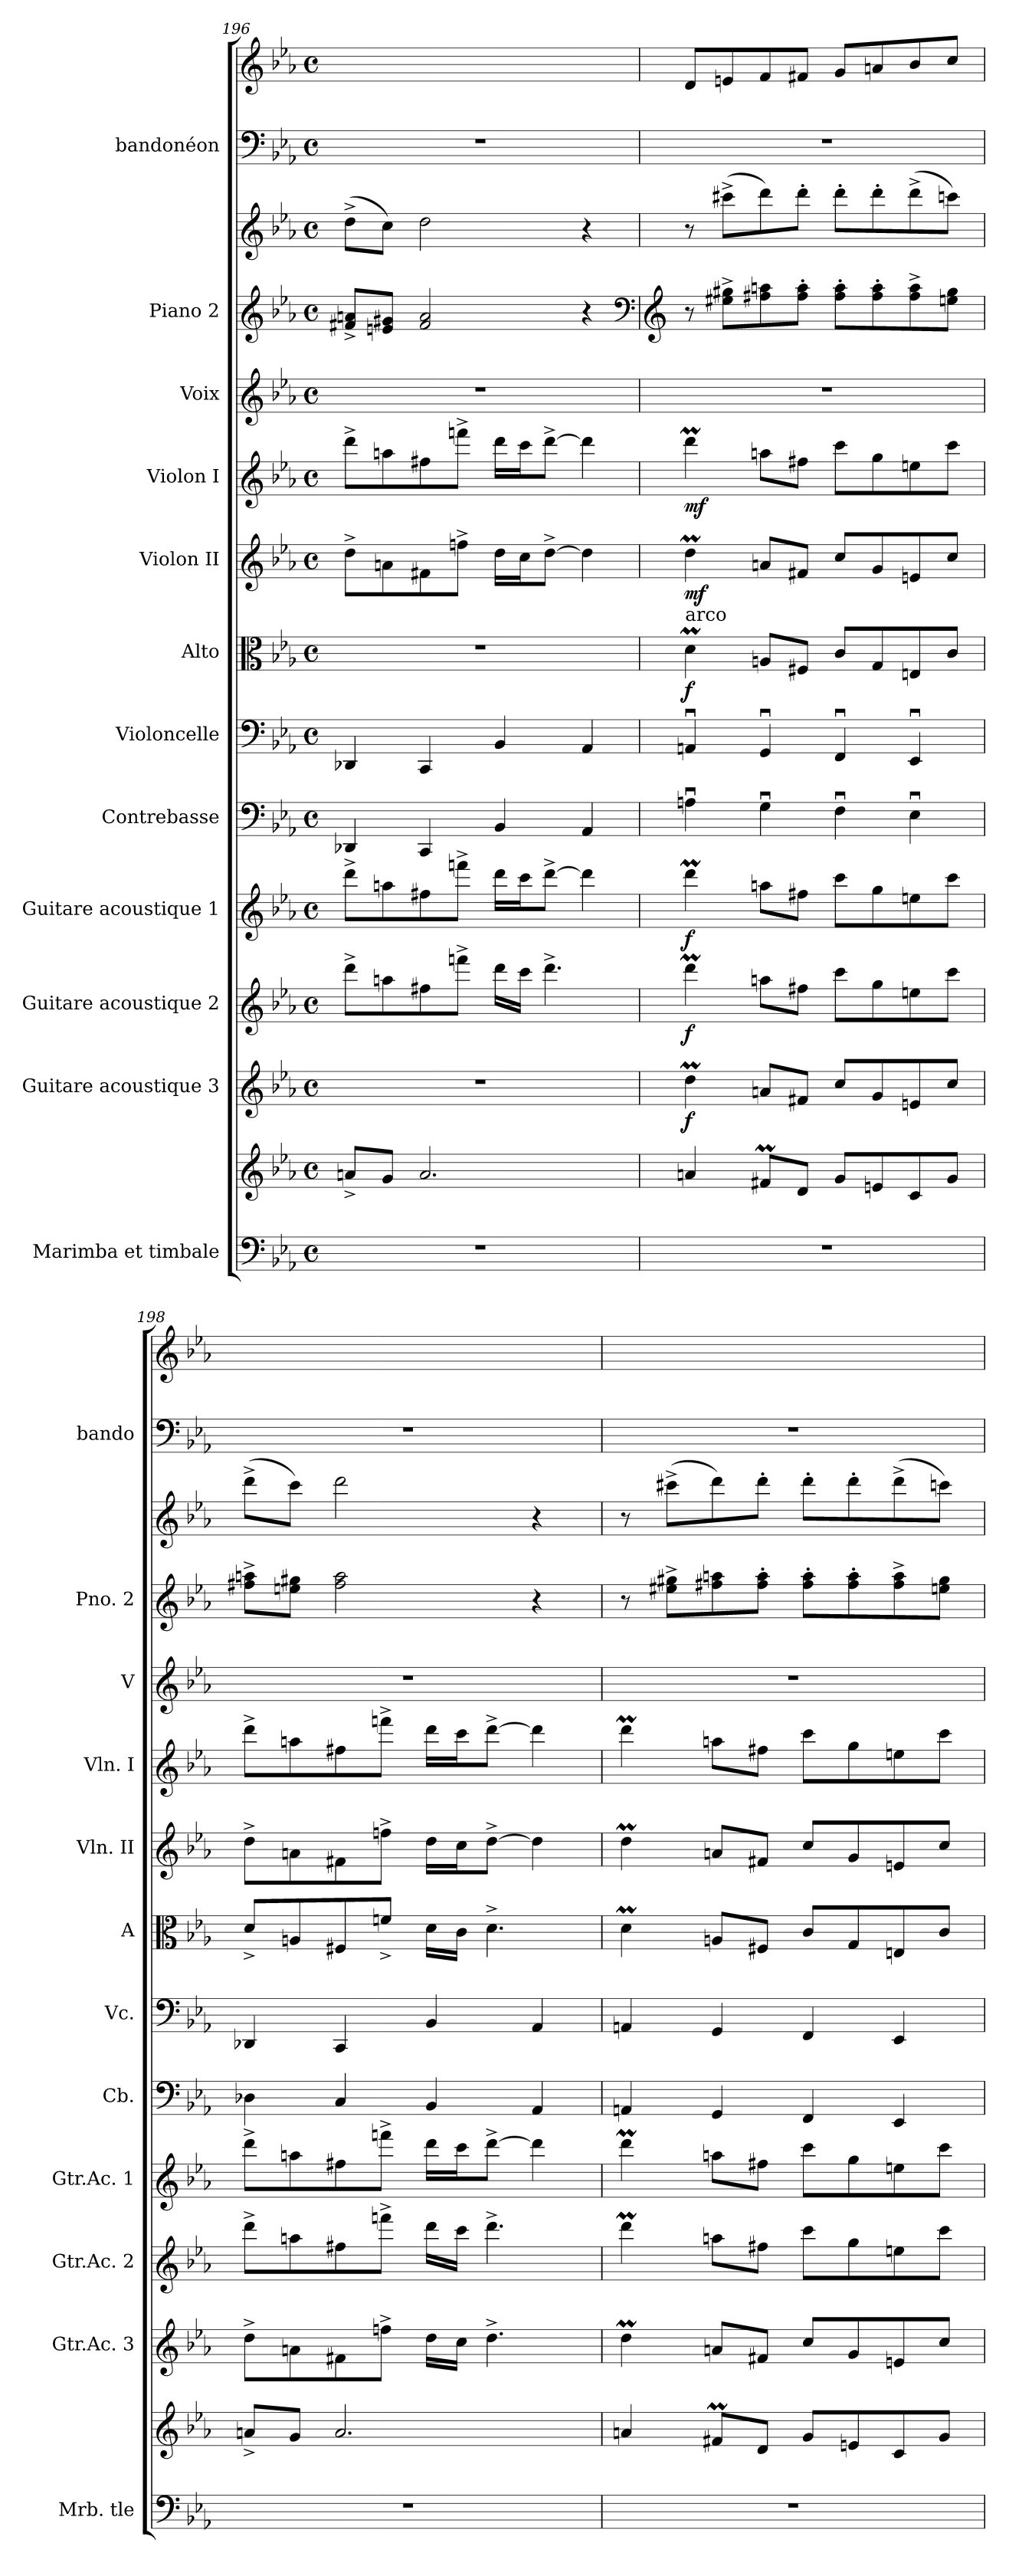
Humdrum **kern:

**kern	**kern	**kern	**dynam	**kern	**dynam	**kern	**dynam	**kern	**kern	**kern	**dynam	**kern	**dynam	**kern	**dynam	**kern	**kern	**kern	**kern	**kern
*part12	*part12	*part11	*part11	*part10	*part10	*part9	*part9	*part8	*part7	*part6	*part6	*part5	*part5	*part4	*part4	*part3	*part2	*part2	*part1	*part1
*staff15	*staff14	*staff13	*staff13	*staff12	*staff12	*staff11	*staff11	*staff10	*staff9	*staff8	*staff8	*staff7	*staff7	*staff6	*staff6	*staff5	*staff4	*staff3	*staff2	*staff1
*I"Marimba et timbale	*	*I"Guitare acoustique 3	*	*I"Guitare acoustique 2	*	*I"Guitare acoustique 1	*	*I"Contrebasse	*I"Violoncelle	*I"Alto	*	*I"Violon II	*	*I"Violon I	*	*I"Voix	*I"Piano 2	*	*I"bandonéon	*
*I'Mrb. tle	*	*I'Gtr.Ac. 3	*	*I'Gtr.Ac. 2	*	*I'Gtr.Ac. 1	*	*I'Cb.	*I'Vc.	*I'A	*	*I'Vln. II	*	*I'Vln. I	*	*I'V	*I'Pno. 2	*	*I'bando	*
*clefF4	*clefG2	*clefG2	*	*clefG2	*	*clefG2	*	*clefF4	*clefF4	*clefC3	*	*clefG2	*	*clefG2	*	*clefG2	*clefG2	*clefG2	*clefF4	*clefG2
*	*	*ITrd7c12	*	*ITrd7c12	*	*ITrd7c12	*	*ITrd7c12	*	*	*	*	*	*	*	*	*	*	*	*
*k[b-e-a-]	*k[b-e-a-]	*k[b-e-a-]	*	*k[b-e-a-]	*	*k[b-e-a-]	*	*k[b-e-a-]	*k[b-e-a-]	*k[b-e-a-]	*	*k[b-e-a-]	*	*k[b-e-a-]	*	*k[b-e-a-]	*k[b-e-a-]	*k[b-e-a-]	*k[b-e-a-]	*k[b-e-a-]
*c:	*c:	*c:	*	*c:	*	*c:	*	*c:	*c:	*c:	*	*c:	*	*c:	*	*c:	*c:	*c:	*c:	*c:
*M4/4	*M4/4	*M4/4	*	*M4/4	*	*M4/4	*	*M4/4	*M4/4	*M4/4	*	*M4/4	*	*M4/4	*	*M4/4	*M4/4	*M4/4	*M4/4	*M4/4
*met(c)	*met(c)	*met(c)	*	*met(c)	*	*met(c)	*	*met(c)	*met(c)	*met(c)	*	*met(c)	*	*met(c)	*	*met(c)	*met(c)	*met(c)	*met(c)	*met(c)
=196	=196	=196	=196	=196	=196	=196	=196	=196	=196	=196	=196	=196	=196	=196	=196	=196	=196	=196	=196	=196
1r	8an^</L	1r	.	8dd^>\L	.	8dd^>\L	.	4DDD-X/	4DD-X/	1r	.	8dd^>\L	.	8ddd^>\L	.	1r	8f#X/^< 8an/^<L	(>8dd^>\L	1r	1dyy
.	8g/J	.	.	8an\	.	8an\	.	.	.	.	.	8an\	.	8aan\	.	.	8en/ 8g#X/J	8cc\J)	.	.
.	2.a/	.	.	8f#X\	.	8f#X\	.	4CCC/	4CC/	.	.	8f#X\	.	8ff#X\	.	.	2f#/ 2a/	2dd\	.	.
.	.	.	.	8ffn^>\J	.	8ffn^>\J	.	.	.	.	.	8ffn^>\J	.	8fffn^>\J	.	.	.	.	.	.
.	.	.	.	16dd\LL	.	16dd\LL	.	4BBB-/	4BB-/	.	.	16dd\LL	.	16ddd\LL	.	.	.	.	.	.
.	.	.	.	16cc\JJ	.	16cc\J	.	.	.	.	.	16cc\J	.	16ccc\J	.	.	.	.	.	.
.	.	.	.	4.dd^>\	.	[8dd^>\J	.	.	.	.	.	[8dd^>\J	.	[8ddd^>\J	.	.	.	.	.	.
.	.	.	.	.	.	4dd\]	.	4AAA-/	4AA-/	.	.	4dd\]	.	4ddd\]	.	.	4r	4r	.	.
*	*	*	*	*	*	*	*	*	*	*	*	*	*	*	*	*	*clefF4	*	*	*
!!LO:PB:g=z
=197	=197	=197	=197	=197	=197	=197	=197	=197	=197	=197	=197	=197	=197	=197	=197	=197	=197	=197	=197	=197
*	*	*	*	*	*	*	*	*	*	*	*	*	*	*	*	*	*clefG2	*	*	*
!	!	!	!	!	!	!	!	!	!	!LO:TX:a:t=arco	!	!	!	!	!	!	!	!	!	!
!	!	!	!LO:DY:b	!	!LO:DY:b	!	!LO:DY:b	!	!	!	!LO:DY:b	!	!LO:DY:b	!	!LO:DY:b	!	!	!	!	!
1r	4an/	4dm\	f	4ddm\	f	4ddm\	f	4AAnu>\	4AAnu>/	4dm\	f	4ddm\	mf	4dddm\	mf	1r	8r	8r	1r	8d/L
.	.	.	.	.	.	.	.	.	.	.	.	.	.	.	.	.	8ee#X\^> 8gg#X\^>L	(>8ccc#X^>\L	.	8en/
.	8f#Xm/L	8An/L	.	8an\L	.	8an\L	.	4GGu>\	4GGu>/	8An/L	.	8an/L	.	8aan\L	.	.	8ff#X\ 8aan\	8ddd\)	.	8f/
.	8d/J	8F#X/J	.	8f#X\J	.	8f#X\J	.	.	.	8F#X/J	.	8f#X/J	.	8ff#X\J	.	.	8ff#\'> 8aa\'>J	8ddd'>\J	.	8f#X/J
.	8g/L	8c/L	.	8cc\L	.	8cc\L	.	4FFu>\	4FFu>/	8c/L	.	8cc/L	.	8ccc\L	.	.	8ff#\'> 8aa\'>L	8ddd'>\L	.	8g/L
.	8en/	8G/	.	8g\	.	8g\	.	.	.	8G/	.	8g/	.	8gg\	.	.	8ff#\'> 8aa\'>	8ddd'>\	.	8an/
.	8c/	8En/	.	8en\	.	8en\	.	4EE-u>\	4EE-u>/	8En/	.	8en/	.	8een\	.	.	8ff#\^> 8aa\^>	(>8ddd^>\	.	8b-/
.	8g/J	8c/J	.	8cc\J	.	8cc\J	.	.	.	8c/J	.	8cc/J	.	8ccc\J	.	.	8een\ 8gg#\J	8cccn\J)	.	8cc/J
=198	=198	=198	=198	=198	=198	=198	=198	=198	=198	=198	=198	=198	=198	=198	=198	=198	=198	=198	=198	=198
1r	8an^</L	8d^>\L	.	8dd^>\L	.	8dd^>\L	.	4DD-X\	4DD-X/	8d^</L	.	8dd^>\L	.	8ddd^>\L	.	1r	8ff#X\^> 8aan\^>L	(>8ddd^>\L	1r	1dyy
.	8g/J	8An\	.	8an\	.	8an\	.	.	.	8An/	.	8an\	.	8aan\	.	.	8een\ 8gg#X\J	8ccc\J)	.	.
.	2.a/	8F#X\	.	8f#X\	.	8f#X\	.	4CC/	4CC/	8F#X/	.	8f#X\	.	8ff#X\	.	.	2ff#\ 2aa\	2ddd\	.	.
.	.	8fn^>\J	.	8ffn^>\J	.	8ffn^>\J	.	.	.	8fn^</J	.	8ffn^>\J	.	8fffn^>\J	.	.	.	.	.	.
.	.	16d\LL	.	16dd\LL	.	16dd\LL	.	4BBB-/	4BB-/	16d\LL	.	16dd\LL	.	16ddd\LL	.	.	.	.	.	.
.	.	16c\JJ	.	16cc\JJ	.	16cc\J	.	.	.	16c\JJ	.	16cc\J	.	16ccc\J	.	.	.	.	.	.
.	.	4.d^>\	.	4.dd^>\	.	[8dd^>\J	.	.	.	4.d^>\	.	[8dd^>\J	.	[8ddd^>\J	.	.	.	.	.	.
.	.	.	.	.	.	4dd\]	.	4AAA-/	4AA-/	.	.	4dd\]	.	4ddd\]	.	.	4r	4r	.	.
=199	=199	=199	=199	=199	=199	=199	=199	=199	=199	=199	=199	=199	=199	=199	=199	=199	=199	=199	=199	=199
1r	4an/	4dm\	.	4ddm\	.	4ddm\	.	4AAAn/	4AAn/	4dm\	.	4ddm\	.	4dddm\	.	1r	8r	8r	1r	1dyy
.	.	.	.	.	.	.	.	.	.	.	.	.	.	.	.	.	8ee#X\^> 8gg#X\^>L	(>8ccc#X^>\L	.	.
.	8f#Xm/L	8An/L	.	8an\L	.	8an\L	.	4GGG/	4GG/	8An/L	.	8an/L	.	8aan\L	.	.	8ff#X\ 8aan\	8ddd\)	.	.
.	8d/J	8F#X/J	.	8f#X\J	.	8f#X\J	.	.	.	8F#X/J	.	8f#X/J	.	8ff#X\J	.	.	8ff#\'> 8aa\'>J	8ddd'>\J	.	.
.	8g/L	8c/L	.	8cc\L	.	8cc\L	.	4FFF/	4FF/	8c/L	.	8cc/L	.	8ccc\L	.	.	8ff#\'> 8aa\'>L	8ddd'>\L	.	.
.	8en/	8G/	.	8g\	.	8g\	.	.	.	8G/	.	8g/	.	8gg\	.	.	8ff#\'> 8aa\'>	8ddd'>\	.	.
.	8c/	8En/	.	8en\	.	8en\	.	4EEE-/	4EE-/	8En/	.	8en/	.	8een\	.	.	8ff#\^> 8aa\^>	(>8ddd^>\	.	.
.	8g/J	8c/J	.	8cc\J	.	8cc\J	.	.	.	8c/J	.	8cc/J	.	8ccc\J	.	.	8een\ 8gg#\J	8cccn\J)	.	.
=	=	=	=	=	=	=	=	=	=	=	=	=	=	=	=	=	=	=	=	=
*-	*-	*-	*-	*-	*-	*-	*-	*-	*-	*-	*-	*-	*-	*-	*-	*-	*-	*-	*-	*-
